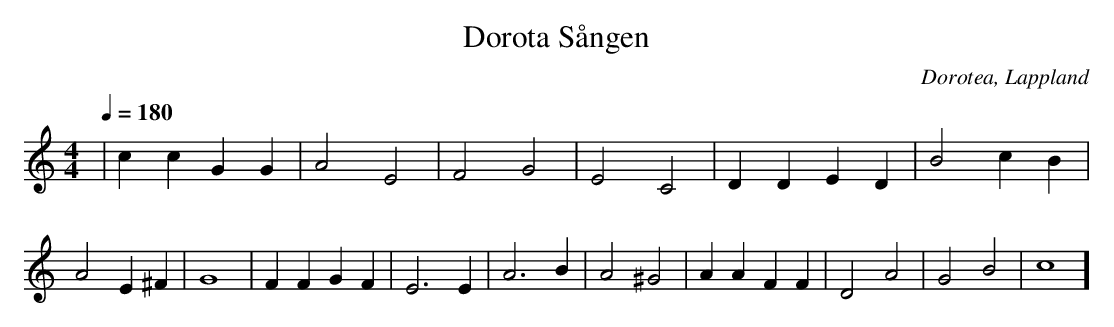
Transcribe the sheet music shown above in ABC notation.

X:1
T:Dorota Sången
Q:1/4=180
O:Dorotea, Lappland
M:4/4
L:1/16
K:C
| c4 c4 G4 G4 |A8 E8 |F8 G8 | E8 C8 | D4 D4 E4D4 |B8 c4B4 |A8 E4 ^F4 | G16 | F4 F4  G4 F4 |E12  E4 |A12 B4 |  A8  ^G8 |A4 A4 F4 F4 | D8 A8 | G8 B8| c16]
